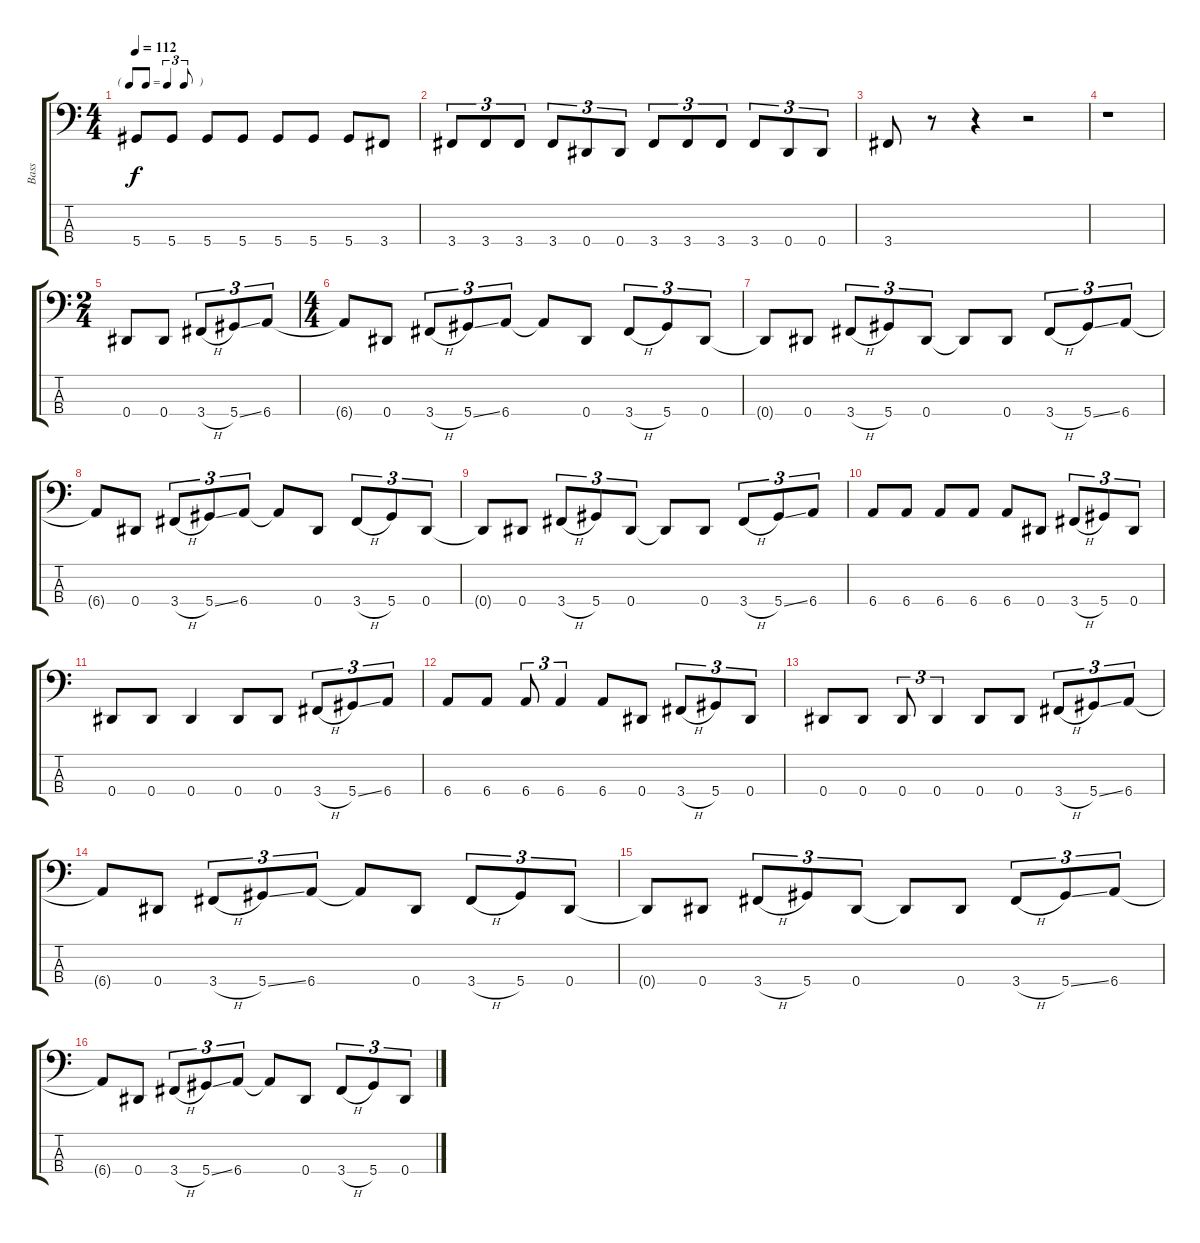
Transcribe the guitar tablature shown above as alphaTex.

\track ("Bass" "Bass") {instrument electricbasspick}
\staff {score tabs}
\tuning (Gb2 Db2 Ab1 Eb1) {hide}
\ts (4 4)
\tf triplet8th
\tempo 112
\clef f4
\ks c
5.4.8{dy f} 5.4.8 5.4.8 5.4.8 5.4.8 5.4.8 5.4.8 3.4.8 |
3.4.8{tu (3 2)} 3.4.8{tu (3 2)} 3.4.8{tu (3 2)} 3.4.8{tu (3 2)} 0.4.8{tu (3 2)} 0.4.8{tu (3 2)} 3.4.8{tu (3 2)} 3.4.8{tu (3 2)} 3.4.8{tu (3 2)} 3.4.8{tu (3 2)} 0.4.8{tu (3 2)} 0.4.8{tu (3 2)} |
3.4.8 r.8 r.4 r.2 |
r.1 |
\ts (2 4)
0.4.8 0.4.8 3.4{h}.8{tu (3 2)} 5.4{ss}.8{tu (3 2)} 6.4.8{tu (3 2)} |
\ts (4 4)
6.4{t}.8 0.4.8 3.4{h}.8{tu (3 2)} 5.4{ss}.8{tu (3 2)} 6.4.8{tu (3 2)} 6.4{t}.8 0.4.8 3.4{h}.8{tu (3 2)} 5.4.8{tu (3 2)} 0.4.8{tu (3 2)} |
0.4{t}.8 0.4.8 3.4{h}.8{tu (3 2)} 5.4.8{tu (3 2)} 0.4.8{tu (3 2)} 0.4{t}.8 0.4.8 3.4{h}.8{tu (3 2)} 5.4{ss}.8{tu (3 2)} 6.4.8{tu (3 2)} |
6.4{t}.8 0.4.8 3.4{h}.8{tu (3 2)} 5.4{ss}.8{tu (3 2)} 6.4.8{tu (3 2)} 6.4{t}.8 0.4.8 3.4{h}.8{tu (3 2)} 5.4.8{tu (3 2)} 0.4.8{tu (3 2)} |
0.4{t}.8 0.4.8 3.4{h}.8{tu (3 2)} 5.4.8{tu (3 2)} 0.4.8{tu (3 2)} 0.4{t}.8 0.4.8 3.4{h}.8{tu (3 2)} 5.4{ss}.8{tu (3 2)} 6.4.8{tu (3 2)} |
6.4.8 6.4.8 6.4.8 6.4.8 6.4.8 0.4.8 3.4{h}.8{tu (3 2)} 5.4.8{tu (3 2)} 0.4.8{tu (3 2)} |
0.4.8 0.4.8 0.4.4 0.4.8 0.4.8 3.4{h}.8{tu (3 2)} 5.4{ss}.8{tu (3 2)} 6.4.8{tu (3 2)} |
6.4.8 6.4.8 6.4.8{tu (3 2)} 6.4.4{tu (3 2)} 6.4.8 0.4.8 3.4{h}.8{tu (3 2)} 5.4.8{tu (3 2)} 0.4.8{tu (3 2)} |
0.4.8 0.4.8 0.4.8{tu (3 2)} 0.4.4{tu (3 2)} 0.4.8 0.4.8 3.4{h}.8{tu (3 2)} 5.4{ss}.8{tu (3 2)} 6.4.8{tu (3 2)} |
6.4{t}.8 0.4.8 3.4{h}.8{tu (3 2)} 5.4{ss}.8{tu (3 2)} 6.4.8{tu (3 2)} 6.4{t}.8 0.4.8 3.4{h}.8{tu (3 2)} 5.4.8{tu (3 2)} 0.4.8{tu (3 2)} |
0.4{t}.8 0.4.8 3.4{h}.8{tu (3 2)} 5.4.8{tu (3 2)} 0.4.8{tu (3 2)} 0.4{t}.8 0.4.8 3.4{h}.8{tu (3 2)} 5.4{ss}.8{tu (3 2)} 6.4.8{tu (3 2)} |
6.4{t}.8 0.4.8 3.4{h}.8{tu (3 2)} 5.4{ss}.8{tu (3 2)} 6.4.8{tu (3 2)} 6.4{t}.8 0.4.8 3.4{h}.8{tu (3 2)} 5.4.8{tu (3 2)} 0.4.8{tu (3 2)}
